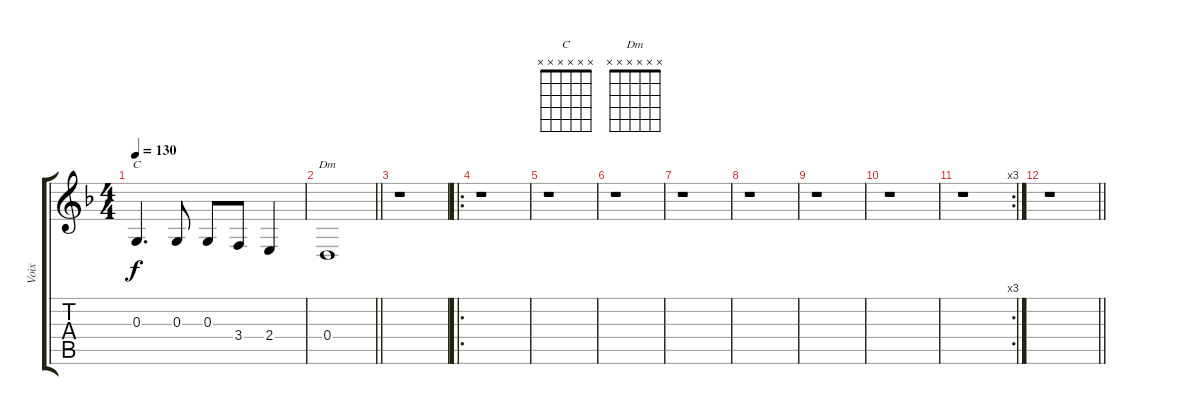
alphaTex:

\track ("Voix" "Voix") {instrument drawbarorgan}
\staff {score tabs}
\tuning (E4 B3 G3 D3 A2 E2) {hide}
\chord ("C" x x x x x x)
\chord ("Dm" x x x x x x)
\ts (4 4)
\tempo 130
\clef g2
\ks f
0.3.4{d ch "C" dy f} 0.3.8 0.3.8 3.4.8 2.4.4 |
\barLineRight lightlight
0.4.1{ch "Dm"} |
r.1 |
\ro
r.1 |
r.1 |
r.1 |
r.1 |
r.1 |
r.1 |
r.1 |
\rc 3
r.1 |
\barLineRight lightlight
r.1
